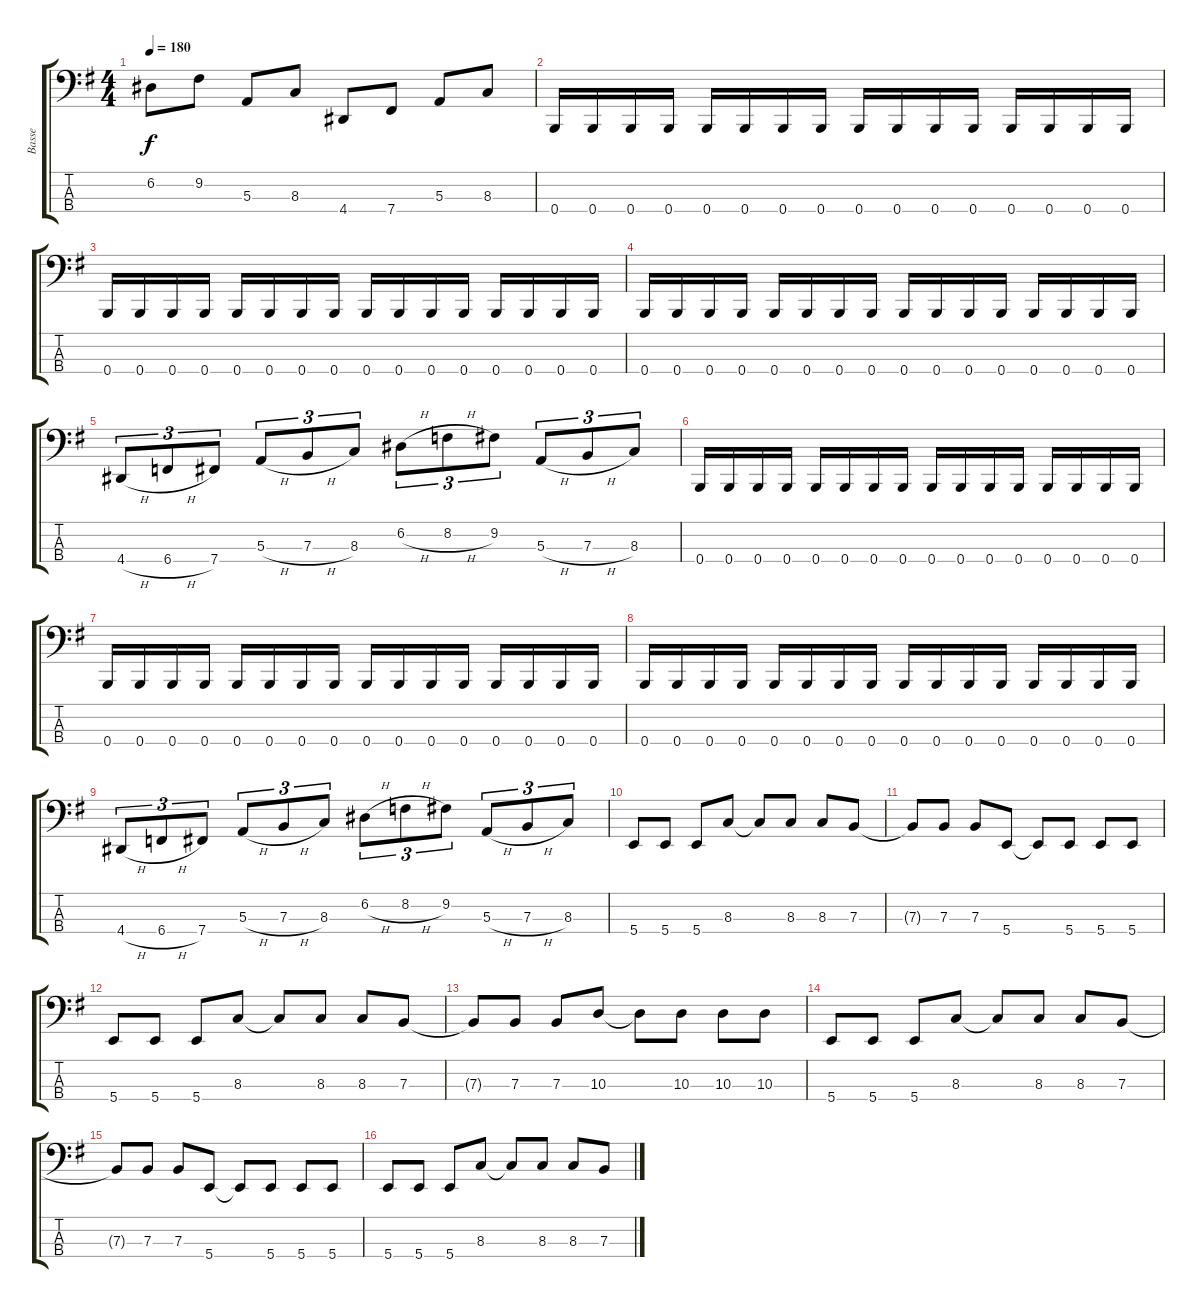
\track ("Basse" "Basse") {instrument electricbasspick}
\staff {score tabs}
\tuning (D2 A1 E1 B0) {hide}
\ts (4 4)
\tempo 180
\clef f4
\ks g
6.2.8{dy f} 9.2.8 5.3.8 8.3.8 4.4.8 7.4.8 5.3.8 8.3.8 |
0.4.16 0.4.16 0.4.16 0.4.16 0.4.16 0.4.16 0.4.16 0.4.16 0.4.16 0.4.16 0.4.16 0.4.16 0.4.16 0.4.16 0.4.16 0.4.16 |
0.4.16 0.4.16 0.4.16 0.4.16 0.4.16 0.4.16 0.4.16 0.4.16 0.4.16 0.4.16 0.4.16 0.4.16 0.4.16 0.4.16 0.4.16 0.4.16 |
0.4.16 0.4.16 0.4.16 0.4.16 0.4.16 0.4.16 0.4.16 0.4.16 0.4.16 0.4.16 0.4.16 0.4.16 0.4.16 0.4.16 0.4.16 0.4.16 |
4.4{h}.8{tu (3 2)} 6.4{h}.8{tu (3 2)} 7.4.8{tu (3 2)} 5.3{h}.8{tu (3 2)} 7.3{h}.8{tu (3 2)} 8.3.8{tu (3 2)} 6.2{h}.8{tu (3 2)} 8.2{h}.8{tu (3 2)} 9.2.8{tu (3 2)} 5.3{h}.8{tu (3 2)} 7.3{h}.8{tu (3 2)} 8.3.8{tu (3 2)} |
0.4.16 0.4.16 0.4.16 0.4.16 0.4.16 0.4.16 0.4.16 0.4.16 0.4.16 0.4.16 0.4.16 0.4.16 0.4.16 0.4.16 0.4.16 0.4.16 |
0.4.16 0.4.16 0.4.16 0.4.16 0.4.16 0.4.16 0.4.16 0.4.16 0.4.16 0.4.16 0.4.16 0.4.16 0.4.16 0.4.16 0.4.16 0.4.16 |
0.4.16 0.4.16 0.4.16 0.4.16 0.4.16 0.4.16 0.4.16 0.4.16 0.4.16 0.4.16 0.4.16 0.4.16 0.4.16 0.4.16 0.4.16 0.4.16 |
4.4{h}.8{tu (3 2)} 6.4{h}.8{tu (3 2)} 7.4.8{tu (3 2)} 5.3{h}.8{tu (3 2)} 7.3{h}.8{tu (3 2)} 8.3.8{tu (3 2)} 6.2{h}.8{tu (3 2)} 8.2{h}.8{tu (3 2)} 9.2.8{tu (3 2)} 5.3{h}.8{tu (3 2)} 7.3{h}.8{tu (3 2)} 8.3.8{tu (3 2)} |
5.4.8 5.4.8 5.4.8 8.3.8 8.3{t}.8 8.3.8 8.3.8 7.3.8 |
7.3{t}.8 7.3.8 7.3.8 5.4.8 5.4{t}.8 5.4.8 5.4.8 5.4.8 |
5.4.8 5.4.8 5.4.8 8.3.8 8.3{t}.8 8.3.8 8.3.8 7.3.8 |
7.3{t}.8 7.3.8 7.3.8 10.3.8 10.3{t}.8 10.3.8 10.3.8 10.3.8 |
5.4.8 5.4.8 5.4.8 8.3.8 8.3{t}.8 8.3.8 8.3.8 7.3.8 |
7.3{t}.8 7.3.8 7.3.8 5.4.8 5.4{t}.8 5.4.8 5.4.8 5.4.8 |
5.4.8 5.4.8 5.4.8 8.3.8 8.3{t}.8 8.3.8 8.3.8 7.3.8
